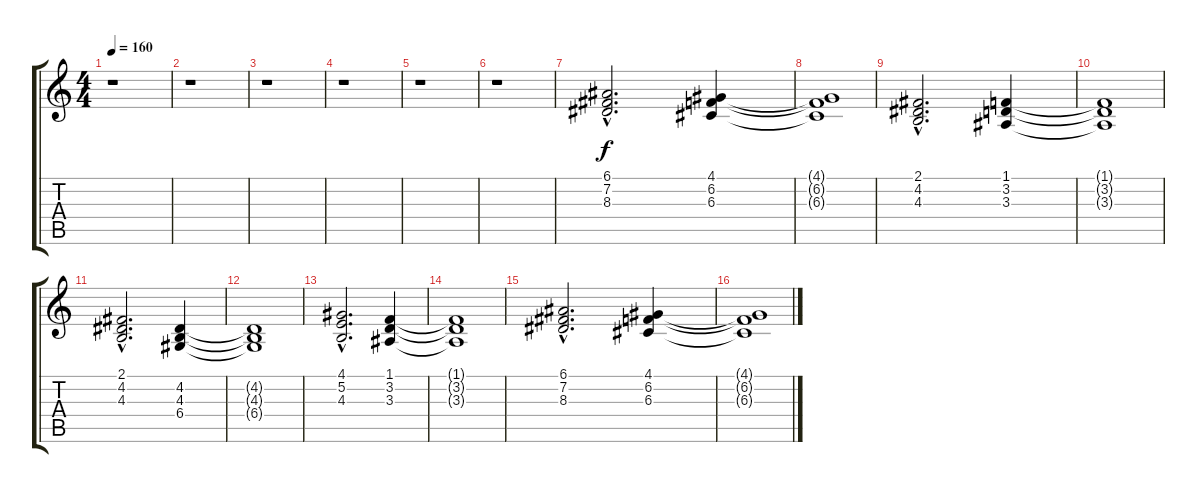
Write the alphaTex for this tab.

\track "" {instrument churchorgan}
\staff {score tabs}
\tuning (E4 B3 G3 D3 A2 E2) {hide}
\ts (4 4)
\tempo 160
\clef g2
\ks c
r.1{dy f} |
r.1 |
r.1 |
r.1 |
r.1 |
r.1 |
(6.1{hac} 7.2{hac} 8.3{hac}).2{d} (4.1 6.2 6.3).4 |
(4.1{t} 6.2{t} 6.3{t}).1 |
(2.1{hac} 4.2{hac} 4.3{hac}).2{d} (1.1 3.2 3.3).4 |
(1.1{t} 3.2{t} 3.3{t}).1 |
(2.1{hac} 4.2{hac} 4.3{hac}).2{d} (4.2 4.3 6.4).4 |
(4.2{t} 4.3{t} 6.4{t}).1 |
(4.1{hac} 5.2{hac} 4.3{hac}).2{d} (1.1 3.2 3.3).4 |
(1.1{t} 3.2{t} 3.3{t}).1 |
(6.1{hac} 7.2{hac} 8.3{hac}).2{d} (4.1 6.2 6.3).4 |
(4.1{t} 6.2{t} 6.3{t}).1
